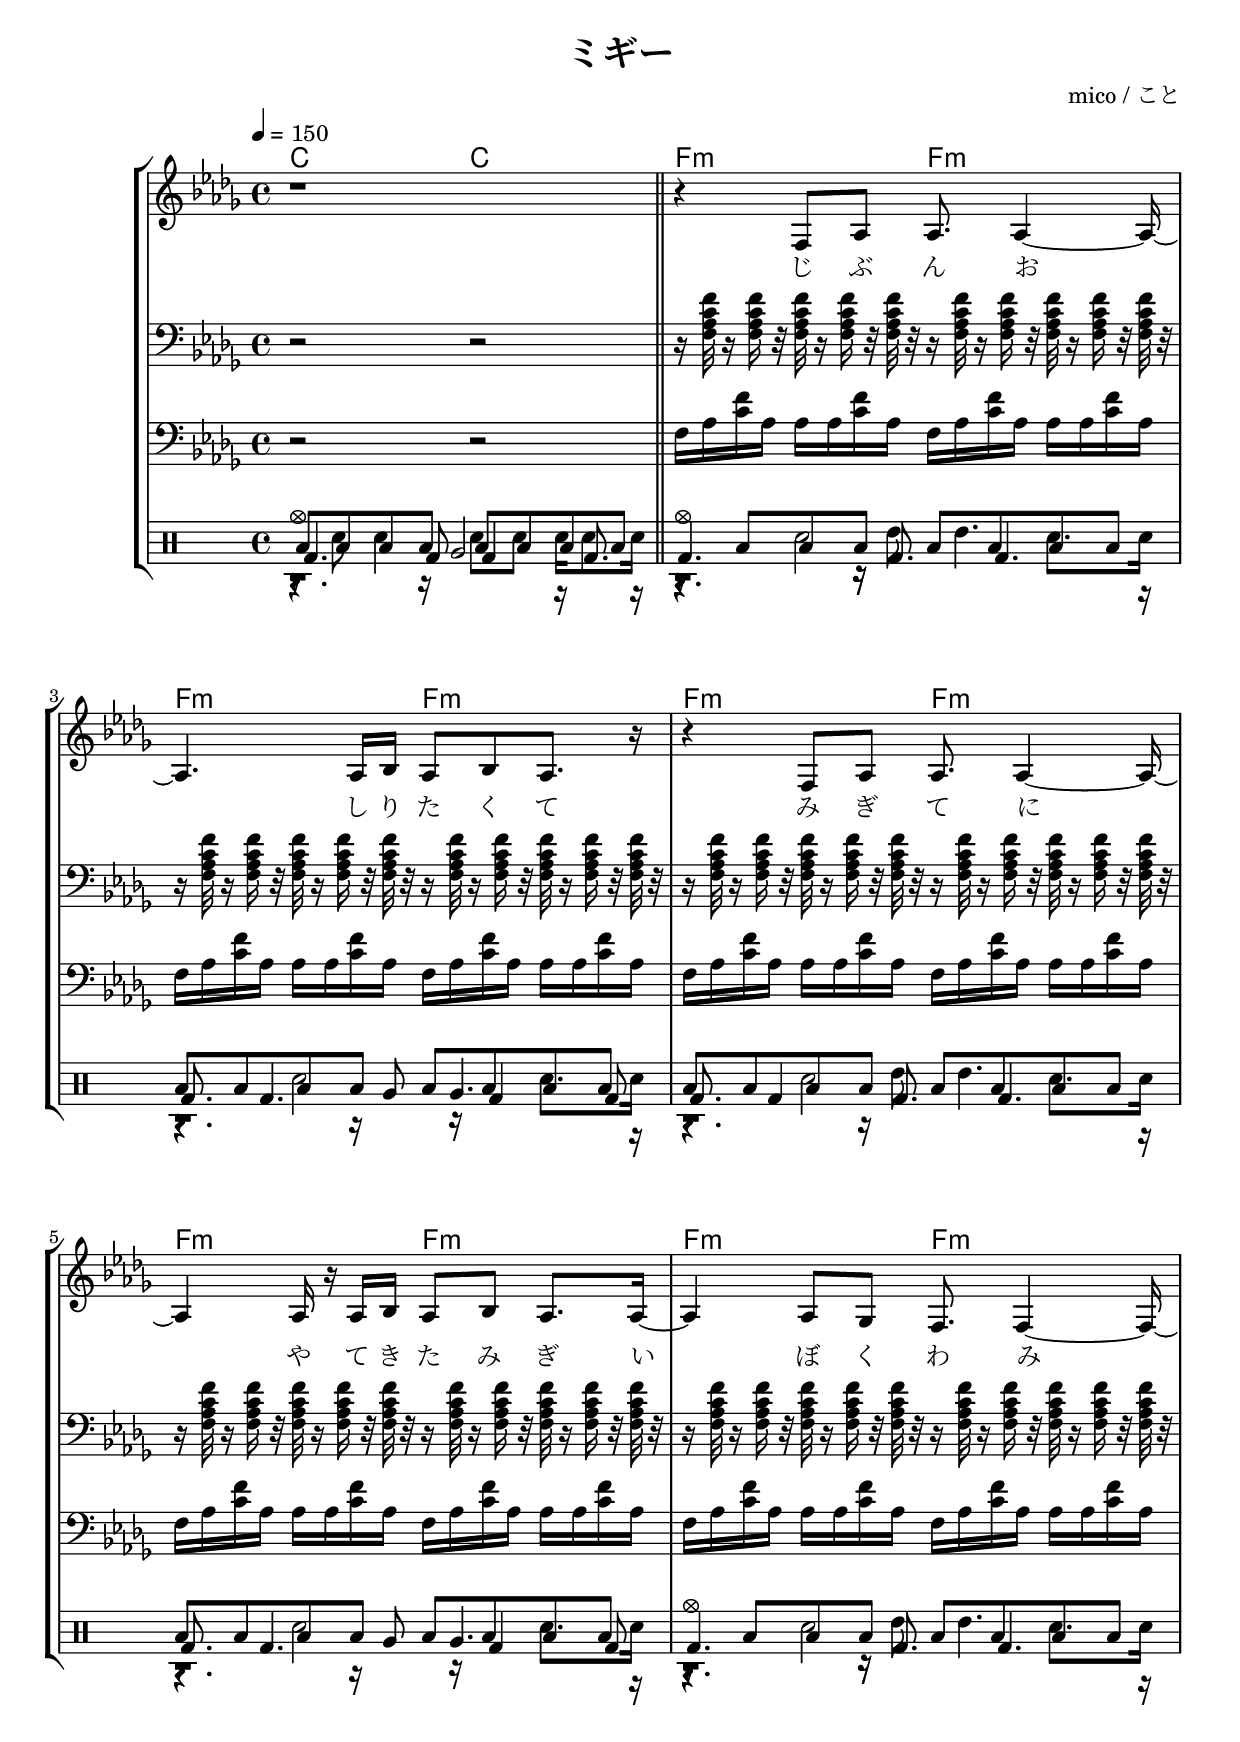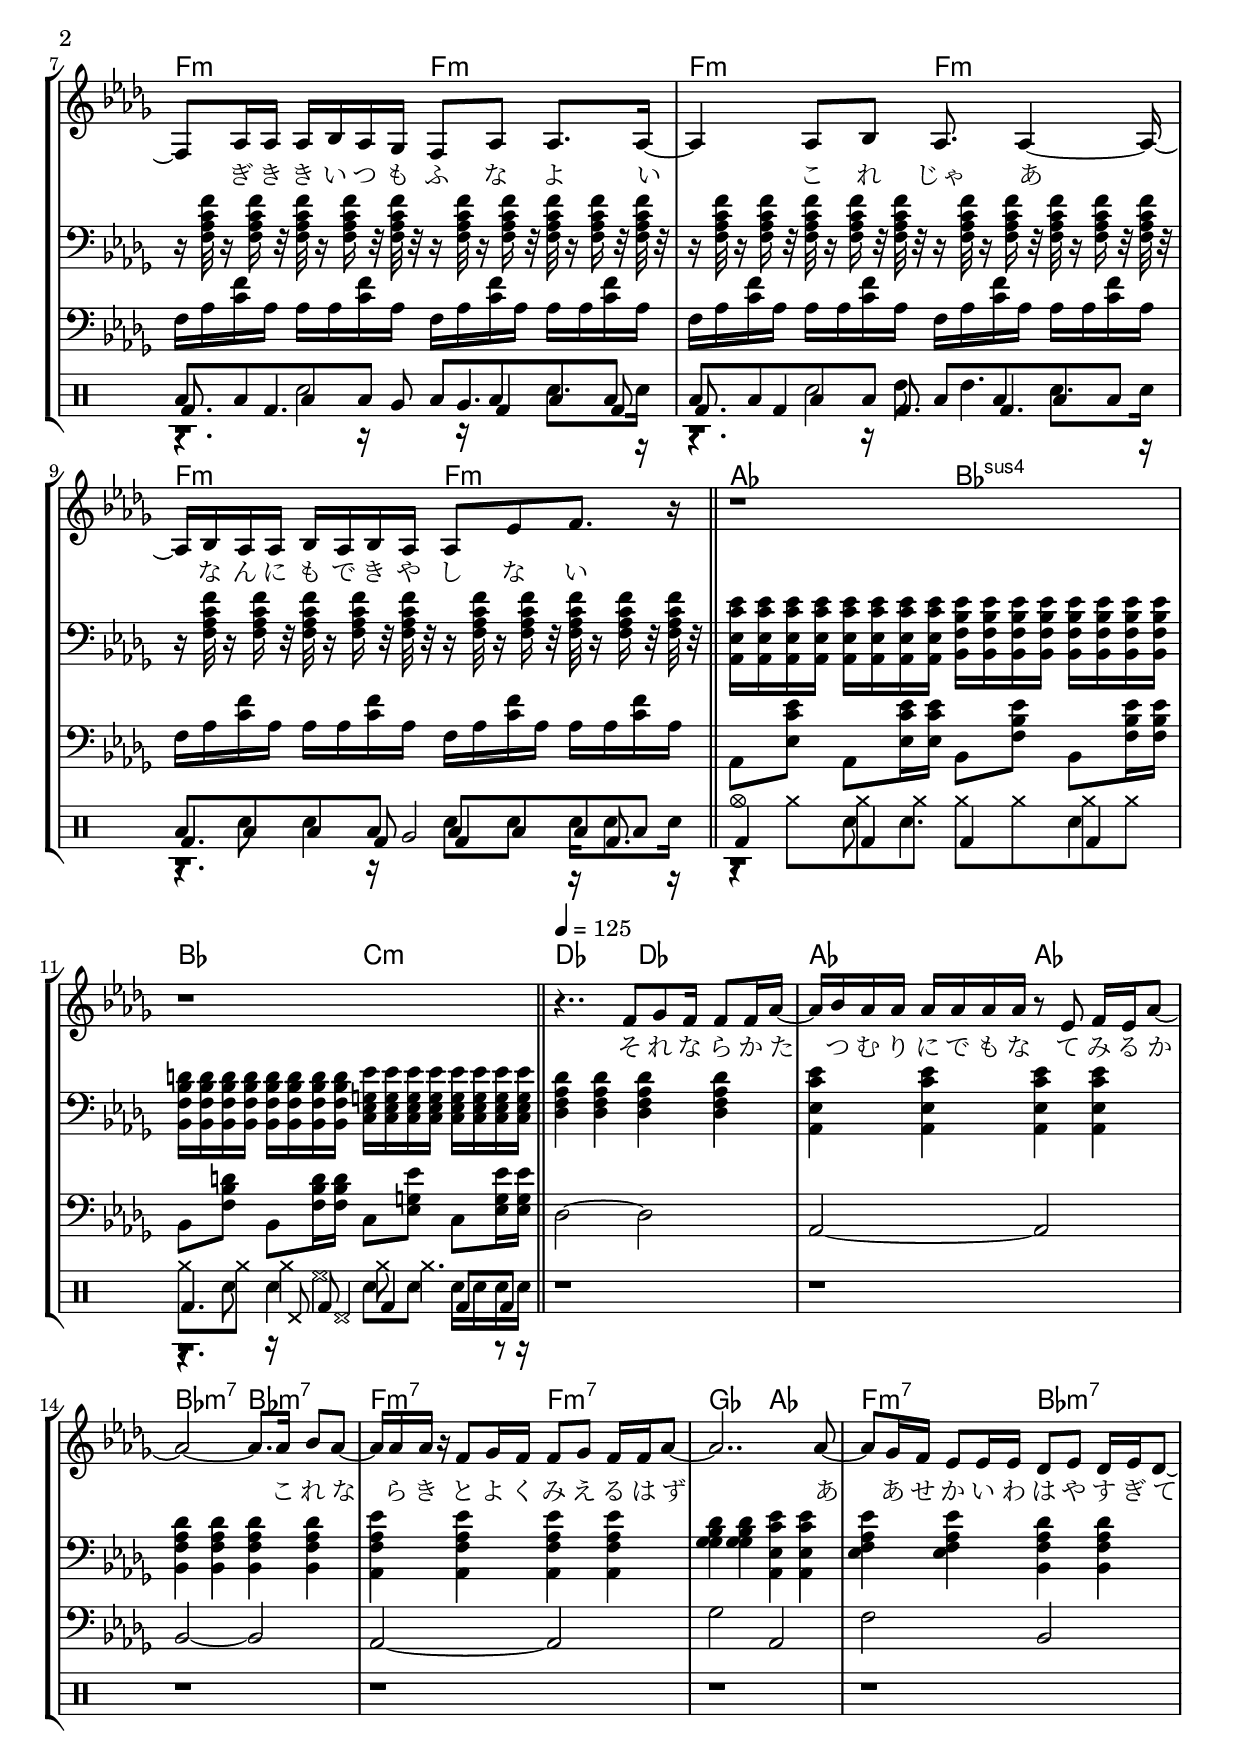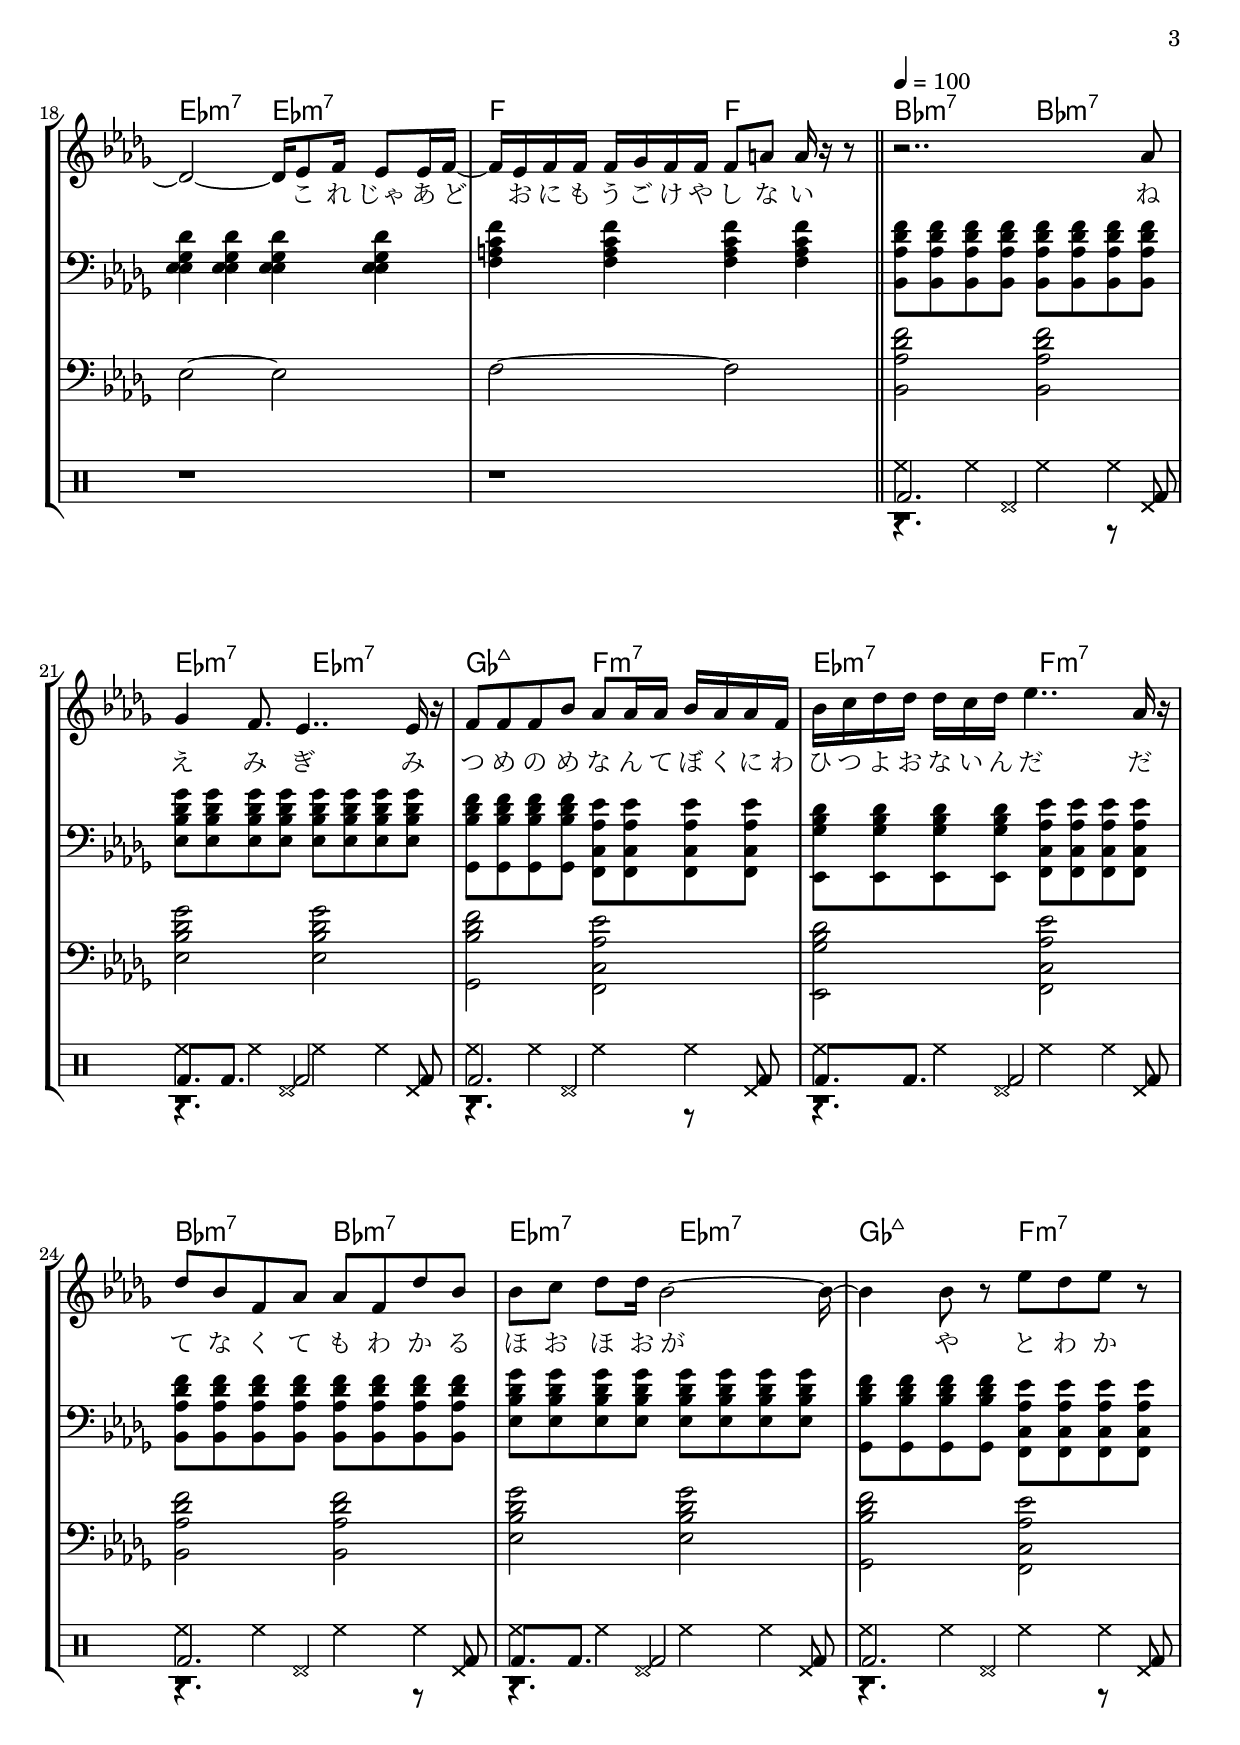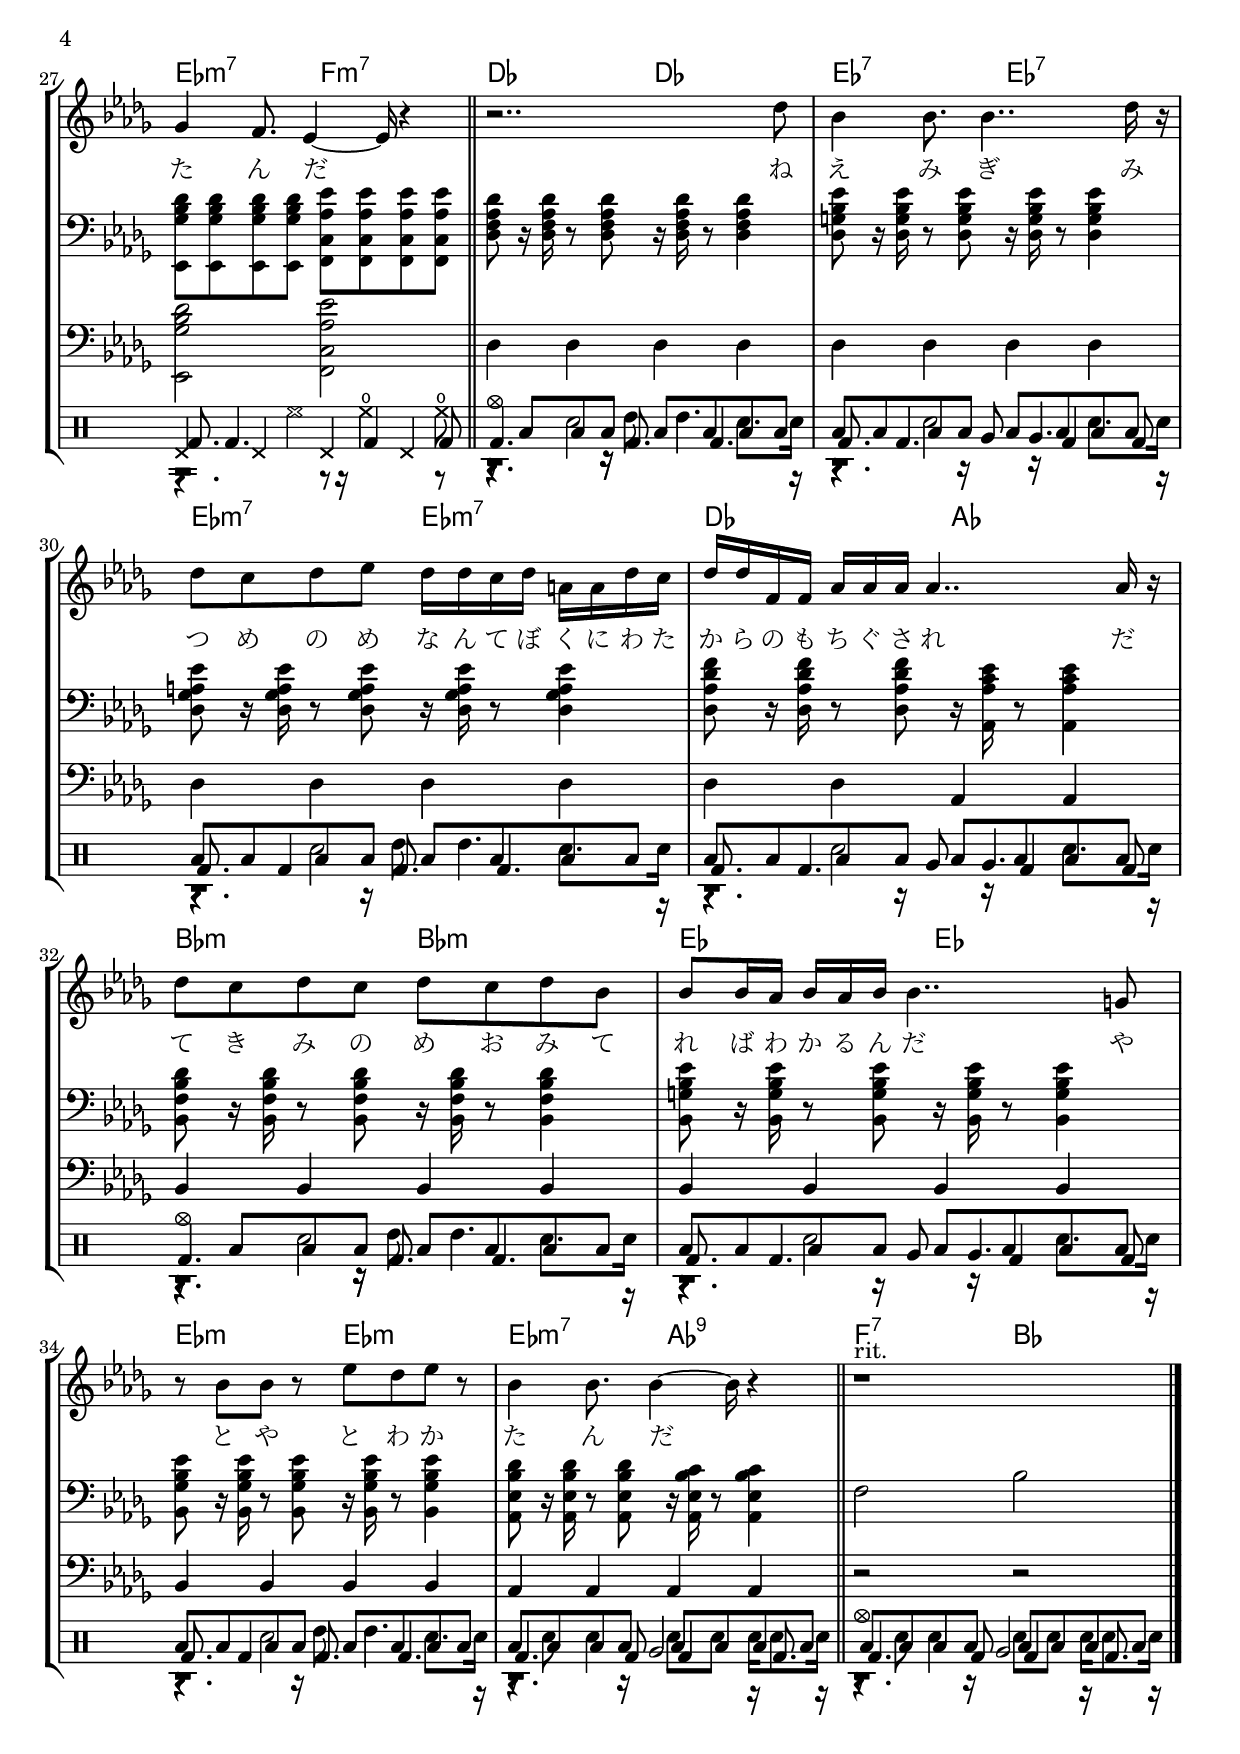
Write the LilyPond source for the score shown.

\version "2.12.1"

\header {
	title = \markup {ミギー}
	composer = \markup \center-column {"mico / こと"}
}

harmony = \chordmode {
	c2 c 

	f:m f:m f:m f:m f:m f:m f:m f:m f:m f:m f:m f:m f:m f:m f:m f:m 

	as bes:sus4 bes c:m 

	des des as as bes:min7 bes:min7 f:min7 f:min7 ges as f:min7 bes:min7 es:min7 es:min7 f f 

	bes:min7 bes:min7 es:min7 es:min7 ges:maj7 f:min7 es:min7 f:min7 bes:min7 bes:min7 es:min7 es:min7 ges:maj7 f:min7 es:min7 f:min7 

	des des es:7 es:7 es:m7 es:m7 des as bes:m bes:m es es es:m es:m es:min7 as:9 

	f:7 bes 
}

melody = {
	\key des \major
	\tempo 4 = 150
	r1   
	\set Staff.midiInstrument = #"fss0.5"
	\set Staff.midiMinimumVolume = #0.7
	\set Staff.midiMaximumVolume = #0.9
	r4 f8  as8  as8.  as4~as16~ 
	as4.  as16  bes16  as8  bes8  as8.  r16 
	r4  f8  as8  as8.  as4~as16~ 
	as4  as16  r16  as16  bes16  as8  bes8  as8.  as16~ 
	as4  as8  ges8  f8.  f4~f16~ 
	f8  as16  as16  as16  bes16  as16  ges16  f8  as8  as8.  as16~ 
	as4  as8  bes8  as8.  as4~as16~ 
	as16  bes16  as16  as16  bes16  as16  bes16  as16  as8  es'8  f'8.  r16
	r1 | r1   
	\set Staff.midiInstrument = #"fss0.29"
	\set Staff.midiMinimumVolume = #0.7
	\set Staff.midiMaximumVolume = #0.9
		\tempo 4 = 125
r4.. f'8  ges'8  f'16  f'8  f'16  as'16~ 
	as'16  bes'16  as'16  as'16  as'16  as'16  as'16  as'16  r8  es'8  f'16  es'16  as'8~ 
	as'2~as'8.  as'16  bes'8  as'8~ 
	as'16  as'16  as'16  r16  f'8  ges'16  f'16  f'8  ges'8  f'16  f'16  as'8~ 
	as'2..  as'8~ 
	as'8  ges'16  f'16  es'8  es'16  es'16  des'8  es'8  des'16  es'16  des'8~ 
	des'2~des'16  es'8  f'16  es'8  es'16  f'16~ 
	f'16  es'16  f'16  f'16  f'16  ges'16  f'16  f'16  f'8  a'8  a'16  r16  	r8 	\set Staff.midiInstrument = #"fss0.35"
	\set Staff.midiMinimumVolume = #0.7
	\set Staff.midiMaximumVolume = #0.9
		\tempo 4 = 100
r2.. as'8 
	ges'4  f'8.  es'4..  es'16  r16 
	f'8  f'8  f'8  bes'8  as'8  as'16  as'16  bes'16  as'16  as'16  f'16 
	bes'16  c''16  des''16  des''16  des''16  c''16  des''16  es''4..  as'16  r16 
	des''8  bes'8  f'8  as'8  as'8  f'8  des''8  bes'8 
	bes'8  c''8  des''8  des''16  bes'2~bes'16~ 
	bes'4  bes'8  r8  es''8  des''8  es''8  r8 
	ges'4  f'8.  es'4~es'16  	r4 	\set Staff.midiInstrument = #"mmi0.38"
	\set Staff.midiMinimumVolume = #0.7
	\set Staff.midiMaximumVolume = #0.9
	r2.. des''8 
	bes'4  bes'8.  bes'4..  des''16  r16 
	des''8  c''8  des''8  es''8  des''16  des''16  c''16  des''16  a'16  a'16  des''16  c''16 
	des''16  des''16  f'16  f'16  as'16  as'16  as'16  as'4..  as'16  r16 
	des''8  c''8  des''8  c''8  des''8  c''8  des''8  bes'8 
	bes'8  bes'16  as'16  bes'16  as'16  bes'16  bes'4..  g'8 
	r8  bes'8  bes'8  r8  es''8  des''8  es''8  r8 
	bes'4  bes'8.  bes'4~bes'16  	r4 	r1^"rit." \bar "|."
}

words = \lyricmode {
	
	じ  ぶ  ん  お  し  り  た  く  て  み  ぎ  て  に  や  て  き  た  み  ぎ  い  ぼ  く  わ  み  ぎ  き  き  い  つ  も  ふ  な  よ  い  こ  れ  じゃ  あ  な  ん  に  も  で  き  や  し  な  い  
	
	そ  れ  な  ら  か  た  つ  む  り  に  で  も  な  て  み  る  か  こ  れ  な  ら  き  と  よ  く  み  え  る  は  ず  あ  あ  せ  か  い  わ  は  や  す  ぎ  て  こ  れ  じゃ  あ  ど  お  に  も  う  ご  け  や  し  な  い  
	ね  え  み  ぎ  み  つ  め  の  め  な  ん  て  ぼ  く  に  わ  ひ  つ  よ  お  な  い  ん  だ  だ  て  な  く  て  も  わ  か  る  ほ  お  ほ  お  が  や  と  わ  か  た  ん  だ  
	ね  え  み  ぎ  み  つ  め  の  め  な  ん  て  ぼ  く  に  わ  た  か  ら  の  も  ち  ぐ  さ  れ  だ  て  き  み  の  め  お  み  て  れ  ば  わ  か  る  ん  だ  や  と  や  と  わ  か  た  ん  だ  
	
}

tempochange = {
	\tempo 4 = 150
	r1 \bar "||"
	\tempo 4 = 150
	r1 | r1 | r1 | r1 | r1 | r1 | r1 | r1 \bar "||"
	\tempo 4 = 150
	r1 | r1 \bar "||"
	\tempo 4 = 125
	r1 | r1 | r1 | r1 | r1 | r1 | r1 | r1 \bar "||"
	\tempo 4 = 100
	r1 | r1 | r1 | r1 | r1 | r1 | r1 | r1 \bar "||"
	\tempo 4 = 100
	r1 | r1 | r1 | r1 | r1 | r1 | r1 | r1 \bar "||"
	\tempo 4 = 100
	\tempo 4 = 75 r2 \tempo 4 = 66 r2 \bar "|."
}

mainacc = {
	\clef bass
	\set Staff.midiInstrument = #"Acoustic grand"
	\set Staff.midiMinimumVolume = #0.3
	\set Staff.midiMaximumVolume = #0.6
	\key des \major
	\tempo 4 = 150
	r2
	r2
	\bar "||"

	\set Staff.midiInstrument = #"Muted Trumpet"
	\set Staff.midiMinimumVolume = #0.3
	\set Staff.midiMaximumVolume = #0.6
	r16 <f as c' f'>32 r16 <f as c' f'>16 r32      <f as c' f'>32 r16      <f as c' f'>16 r32 <f as c' f'>32 r32
	r16 <f as c' f'>32 r16 <f as c' f'>16 r32      <f as c' f'>32 r16      <f as c' f'>16 r32 <f as c' f'>32 r32
	r16 <f as c' f'>32 r16 <f as c' f'>16 r32      <f as c' f'>32 r16      <f as c' f'>16 r32 <f as c' f'>32 r32
	r16 <f as c' f'>32 r16 <f as c' f'>16 r32      <f as c' f'>32 r16      <f as c' f'>16 r32 <f as c' f'>32 r32
	r16 <f as c' f'>32 r16 <f as c' f'>16 r32      <f as c' f'>32 r16      <f as c' f'>16 r32 <f as c' f'>32 r32
	r16 <f as c' f'>32 r16 <f as c' f'>16 r32      <f as c' f'>32 r16      <f as c' f'>16 r32 <f as c' f'>32 r32
	r16 <f as c' f'>32 r16 <f as c' f'>16 r32      <f as c' f'>32 r16      <f as c' f'>16 r32 <f as c' f'>32 r32
	r16 <f as c' f'>32 r16 <f as c' f'>16 r32      <f as c' f'>32 r16      <f as c' f'>16 r32 <f as c' f'>32 r32
	r16 <f as c' f'>32 r16 <f as c' f'>16 r32      <f as c' f'>32 r16      <f as c' f'>16 r32 <f as c' f'>32 r32
	r16 <f as c' f'>32 r16 <f as c' f'>16 r32      <f as c' f'>32 r16      <f as c' f'>16 r32 <f as c' f'>32 r32
	r16 <f as c' f'>32 r16 <f as c' f'>16 r32      <f as c' f'>32 r16      <f as c' f'>16 r32 <f as c' f'>32 r32
	r16 <f as c' f'>32 r16 <f as c' f'>16 r32      <f as c' f'>32 r16      <f as c' f'>16 r32 <f as c' f'>32 r32
	r16 <f as c' f'>32 r16 <f as c' f'>16 r32      <f as c' f'>32 r16      <f as c' f'>16 r32 <f as c' f'>32 r32
	r16 <f as c' f'>32 r16 <f as c' f'>16 r32      <f as c' f'>32 r16      <f as c' f'>16 r32 <f as c' f'>32 r32
	r16 <f as c' f'>32 r16 <f as c' f'>16 r32      <f as c' f'>32 r16      <f as c' f'>16 r32 <f as c' f'>32 r32
	r16 <f as c' f'>32 r16 <f as c' f'>16 r32      <f as c' f'>32 r16      <f as c' f'>16 r32 <f as c' f'>32 r32
	\bar "||"

	\set Staff.midiInstrument = #"Guitar harmonics"
	\set Staff.midiMinimumVolume = #0.3
	\set Staff.midiMaximumVolume = #0.6
	 <as, es c' es'>16 <as, es c' es'>16 <as, es c' es'>16 <as, es c' es'>16 <as, es c' es'>16 <as, es c' es'>16 <as, es c' es'>16 <as, es c' es'>16
	 <bes, f bes es'>16 <bes, f bes es'>16 <bes, f bes es'>16 <bes, f bes es'>16 <bes, f bes es'>16 <bes, f bes es'>16 <bes, f bes es'>16 <bes, f bes es'>16
	 <bes, f bes d'>16 <bes, f bes d'>16 <bes, f bes d'>16 <bes, f bes d'>16 <bes, f bes d'>16 <bes, f bes d'>16 <bes, f bes d'>16 <bes, f bes d'>16
	 <c es g es'>16 <c es g es'>16 <c es g es'>16 <c es g es'>16 <c es g es'>16 <c es g es'>16 <c es g es'>16 <c es g es'>16
	\bar "||"

	\set Staff.midiInstrument = #"Vibraphone"
	\set Staff.midiMinimumVolume = #0.3
	\set Staff.midiMaximumVolume = #0.6
	\tempo 4 = 125
	<des f as des'>4 <des f as des'>4
	<des f as des'>4 <des f as des'>4
	<as, es c' es'>4 <as, es c' es'>4
	<as, es c' es'>4 <as, es c' es'>4
	<bes, f as des'>4 <bes, f as des'>4
	<bes, f as des'>4 <bes, f as des'>4
	<as, f as es'>4 <as, f as es'>4
	<as, f as es'>4 <as, f as es'>4
	<ges ges bes des'>4 <ges ges bes des'>4
	<as, es c' es'>4 <as, es c' es'>4
	<f es as es'>4 <f es as es'>4
	<bes, f as des'>4 <bes, f as des'>4
	<es es ges des'>4 <es es ges des'>4
	<es es ges des'>4 <es es ges des'>4
	<f a c' f'>4 <f a c' f'>4
	<f a c' f'>4 <f a c' f'>4
	\bar "||"

	\set Staff.midiInstrument = #"orchestral strings"
	\set Staff.midiMinimumVolume = #0.3
	\set Staff.midiMaximumVolume = #0.6
	\tempo 4 = 100
	<bes, as des' f'>8 <bes, as des' f'>8 <bes, as des' f'>8 <bes, as des' f'>8
	<bes, as des' f'>8 <bes, as des' f'>8 <bes, as des' f'>8 <bes, as des' f'>8
	<es bes des' ges'>8 <es bes des' ges'>8 <es bes des' ges'>8 <es bes des' ges'>8
	<es bes des' ges'>8 <es bes des' ges'>8 <es bes des' ges'>8 <es bes des' ges'>8
	<ges, bes des' f'>8 <ges, bes des' f'>8 <ges, bes des' f'>8 <ges, bes des' f'>8
	<f, c as es'>8 <f, c as es'>8 <f, c as es'>8 <f, c as es'>8
	<es, ges bes des'>8 <es, ges bes des'>8 <es, ges bes des'>8 <es, ges bes des'>8
	<f, c as es'>8 <f, c as es'>8 <f, c as es'>8 <f, c as es'>8
	<bes, as des' f'>8 <bes, as des' f'>8 <bes, as des' f'>8 <bes, as des' f'>8
	<bes, as des' f'>8 <bes, as des' f'>8 <bes, as des' f'>8 <bes, as des' f'>8
	<es bes des' ges'>8 <es bes des' ges'>8 <es bes des' ges'>8 <es bes des' ges'>8
	<es bes des' ges'>8 <es bes des' ges'>8 <es bes des' ges'>8 <es bes des' ges'>8
	<ges, bes des' f'>8 <ges, bes des' f'>8 <ges, bes des' f'>8 <ges, bes des' f'>8
	<f, c as es'>8 <f, c as es'>8 <f, c as es'>8 <f, c as es'>8
	<es, ges bes des'>8 <es, ges bes des'>8 <es, ges bes des'>8 <es, ges bes des'>8
	<f, c as es'>8 <f, c as es'>8 <f, c as es'>8 <f, c as es'>8
	\bar "||"

	\set Staff.midiInstrument = #"FX 3 (crystal)"
	\set Staff.midiMinimumVolume = #0.3
	\set Staff.midiMaximumVolume = #0.6
	<des f as des'>8 r16 <des f as des'>16 r8     <des f as des'>8
	r16 <des f as des'>16 r8     <des f as des'>4
	<des g bes es'>8 r16 <des g bes es'>16 r8     <des g bes es'>8
	r16 <des g bes es'>16 r8     <des g bes es'>4
	<des ges a es'>8 r16 <des ges a es'>16 r8     <des ges a es'>8
	r16 <des ges a es'>16 r8     <des ges a es'>4
	<des as des' f'>8 r16 <des as des' f'>16 r8     <des as des' f'>8
	r16 <as, as c' es'>16 r8     <as, as c' es'>4
	<bes, f bes des'>8 r16 <bes, f bes des'>16 r8     <bes, f bes des'>8
	r16 <bes, f bes des'>16 r8     <bes, f bes des'>4
	<bes, g bes es'>8 r16 <bes, g bes es'>16 r8     <bes, g bes es'>8
	r16 <bes, g bes es'>16 r8     <bes, g bes es'>4
	<bes, ges bes es'>8 r16 <bes, ges bes es'>16 r8     <bes, ges bes es'>8
	r16 <bes, ges bes es'>16 r8     <bes, ges bes es'>4
	<as, es bes des'>8 r16 <as, es bes des'>16 r8     <as, es bes des'>8
	r16 <as, es bes c'>16 r8     <as, es bes c'>4
	\bar "||"

	\set Staff.midiInstrument = #"Voice Oohs"
	\set Staff.midiMinimumVolume = #0.3
	\set Staff.midiMaximumVolume = #0.6
	f2
	bes2
	\bar "|."
}

subacc = {
	\clef bass
	\set Staff.midiInstrument = #"Acoustic grand"
	\set Staff.midiMinimumVolume = #0.3
	\set Staff.midiMaximumVolume = #0.6
	\key des \major
	\tempo 4 = 150
	r2
	r2
	\bar "||"

	\set Staff.midiInstrument = #"Seashore"
	\set Staff.midiMinimumVolume = #0.3
	\set Staff.midiMaximumVolume = #0.6
	f16 as <c' f'> as as as <c' f'> as
	f16 as <c' f'> as as as <c' f'> as
	f16 as <c' f'> as as as <c' f'> as
	f16 as <c' f'> as as as <c' f'> as
	f16 as <c' f'> as as as <c' f'> as
	f16 as <c' f'> as as as <c' f'> as
	f16 as <c' f'> as as as <c' f'> as
	f16 as <c' f'> as as as <c' f'> as
	f16 as <c' f'> as as as <c' f'> as
	f16 as <c' f'> as as as <c' f'> as
	f16 as <c' f'> as as as <c' f'> as
	f16 as <c' f'> as as as <c' f'> as
	f16 as <c' f'> as as as <c' f'> as
	f16 as <c' f'> as as as <c' f'> as
	f16 as <c' f'> as as as <c' f'> as
	f16 as <c' f'> as as as <c' f'> as
	\bar "||"

	\set Staff.midiInstrument = #"Celesta"
	\set Staff.midiMinimumVolume = #0.3
	\set Staff.midiMaximumVolume = #0.6
	as,8 <es c' es'> as, <es c' es'>16 <es c' es'>
	bes,8 <f bes es'> bes, <f bes es'>16 <f bes es'>
	bes,8 <f bes d'> bes, <f bes d'>16 <f bes d'>
	c8 <es g es'> c <es g es'>16 <es g es'>
	\bar "||"

	\set Staff.midiInstrument = #"Lead 1 (square)"
	\set Staff.midiMinimumVolume = #0.3
	\set Staff.midiMaximumVolume = #0.6
	\tempo 4 = 125
	des2
	~des2
	as,2
	~as,2
	bes,2
	~bes,2
	as,2
	~as,2
	ges2
	~as,2
	f2
	~bes,2
	es2
	~es2
	f2
	~f2
	\bar "||"

	\set Staff.midiInstrument = #"Pad 1 (new age)"
	\set Staff.midiMinimumVolume = #0.3
	\set Staff.midiMaximumVolume = #0.6
	\tempo 4 = 100
	<bes, as des' f'>2
	<bes, as des' f'>2
	<es bes des' ges'>2
	<es bes des' ges'>2
	<ges, bes des' f'>2
	<f, c as es'>2
	<es, ges bes des'>2
	<f, c as es'>2
	<bes, as des' f'>2
	<bes, as des' f'>2
	<es bes des' ges'>2
	<es bes des' ges'>2
	<ges, bes des' f'>2
	<f, c as es'>2
	<es, ges bes des'>2
	<f, c as es'>2
	\bar "||"

	\set Staff.midiInstrument = #"Tuba"
	\set Staff.midiMinimumVolume = #0.3
	\set Staff.midiMaximumVolume = #0.6
	des4 des4
	des4 des4
	des4 des4
	des4 des4
	des4 des4
	des4 des4
	des4 des4
	as,4 as,4
	bes,4 bes,4
	bes,4 bes,4
	bes,4 bes,4
	bes,4 bes,4
	bes,4 bes,4
	bes,4 bes,4
	as,4 as,4
	as,4 as,4
	\bar "||"

	\set Staff.midiInstrument = #"Acoustic grand"
	\set Staff.midiMinimumVolume = #0.3
	\set Staff.midiMaximumVolume = #0.6
	r2
	r2
	\bar "|."
}

percA = {
	\drummode {
	r8 sn8 sn4 sn8 sn8 sn16 sn8 sn16  \bar "||"
	r4 sn2 sn8. sn16  |r4 sn2 sn8. sn16  |r4 sn2 sn8. sn16  |r4 sn2 sn8. sn16  |r4 sn2 sn8. sn16  |r4 sn2 sn8. sn16  |r4 sn2 sn8. sn16  |r8 sn8 sn4 sn8 sn8 sn16 sn8 sn16  \bar "||"
	r8 cymr8 cymr8 cymr8 cymr8 cymr8 cymr8 cymr8  |cymr8 cymr8 cymr4 cymr8 cymr4.  \bar "||"
	r1 |r1 |r1 |r1 |r1 |r1 |r1 |r1 \bar "||"
	r1  |r1  |r1  |r1  |r1  |r1  |r1  |r2 r8 hho4 hho8  \bar "||"
	r4 sn2 sn8. sn16  |r4 sn2 sn8. sn16  |r4 sn2 sn8. sn16  |r4 sn2 sn8. sn16  |r4 sn2 sn8. sn16  |r4 sn2 sn8. sn16  |r4 sn2 sn8. sn16  |r8 sn8 sn4 sn8 sn8 sn16 sn8 sn16  \bar "||"
	r8 sn8 sn4 sn8 sn8 sn16 sn8 sn16  \bar "|."
	}
}

percB = {
	\drummode {
	r1  \bar "||"
	r4. r16 tommh8 tommh4. r16  |r1  |r4. r16 tommh8 tommh4. r16  |r1  |r4. r16 tommh8 tommh4. r16  |r1  |r4. r16 tommh8 tommh4. r16  |r1  \bar "||"
	r4 sn8 sn4. sn4  |r8 sn8 sn4 sn8 sn8 sn16 sn16 sn16 sn16  \bar "||"
	r1 |r1 |r1 |r1 |r1 |r1 |r1 |r1 \bar "||"
	r4. hhp2 hhp8  |r4. hhp2 hhp8  |r4. hhp2 hhp8  |r4. hhp2 hhp8  |r4. hhp2 hhp8  |r4. hhp2 hhp8  |r4. hhp2 hhp8  |hhp4 hhp4 hhp4 hhp4  \bar "||"
	r4. r16 tommh8 tommh4. r16  |r1  |r4. r16 tommh8 tommh4. r16  |r1  |r4. r16 tommh8 tommh4. r16  |r1  |r4. r16 tommh8 tommh4. r16  |r1  \bar "||"
	r1  \bar "|."
	}
}

percC = {
	\drummode {
	toml8 toml8 toml8 toml8 toml8 toml8 toml8 toml8  \bar "||"
	r8 toml8 toml8 toml8 toml8 toml8 toml8 toml8  |toml8 toml8 toml8 toml8 toml8 toml8 toml8 toml8  |toml8 toml8 toml8 toml8 toml8 toml8 toml8 toml8  |toml8 toml8 toml8 toml8 toml8 toml8 toml8 toml8  |r8 toml8 toml8 toml8 toml8 toml8 toml8 toml8  |toml8 toml8 toml8 toml8 toml8 toml8 toml8 toml8  |toml8 toml8 toml8 toml8 toml8 toml8 toml8 toml8  |toml8 toml8 toml8 toml8 toml8 toml8 toml8 toml8  \bar "||"
	bd4 bd4 bd4 bd4  |bd4. bd8 bd4 bd8 bd8  \bar "||"
	r1 |r1 |r1 |r1 |r1 |r1 |r1 |r1 \bar "||"
	hh4 hh4 hh4 hh4  |hh4 hh4 hh4 hh4  |hh4 hh4 hh4 hh4  |hh4 hh4 hh4 hh4  |hh4 hh4 hh4 hh4  |hh4 hh4 hh4 hh4  |hh4 hh4 hh4 hh4  |r4. hh2 r8  \bar "||"
	r8 toml8 toml8 toml8 toml8 toml8 toml8 toml8  |toml8 toml8 toml8 toml8 toml8 toml8 toml8 toml8  |toml8 toml8 toml8 toml8 toml8 toml8 toml8 toml8  |toml8 toml8 toml8 toml8 toml8 toml8 toml8 toml8  |r8 toml8 toml8 toml8 toml8 toml8 toml8 toml8  |toml8 toml8 toml8 toml8 toml8 toml8 toml8 toml8  |toml8 toml8 toml8 toml8 toml8 toml8 toml8 toml8  |toml8 toml8 toml8 toml8 toml8 toml8 toml8 toml8  \bar "||"
	toml8 toml8 toml8 toml8 toml8 toml8 toml8 toml8  \bar "|."
	}
}

percD = {
	\drummode {
	r4. r16 tomfh2 r16  \bar "||"
	r1  |r4. r16 tomfh8 tomfh4. r16  |r1  |r4. r16 tomfh8 tomfh4. r16  |r1  |r4. r16 tomfh8 tomfh4. r16  |r1  |r4. r16 tomfh2 r16  \bar "||"
	cymc1  |r1 \bar "||"
	r1 |r1 |r1 |r1 |r1 |r1 |r1 |r1 \bar "||"
	bd2. r8 bd8  |bd8. bd8. bd2 bd8  |bd2. r8 bd8  |bd8. bd8. bd2 bd8  |bd2. r8 bd8  |bd8. bd8. bd2 bd8  |bd2. r8 bd8  |bd8. bd4. r16 bd4 bd8  \bar "||"
	r1  |r4. r16 tomfh8 tomfh4. r16  |r1  |r4. r16 tomfh8 tomfh4. r16  |r1  |r4. r16 tomfh8 tomfh4. r16  |r1  |r4. r16 tomfh2 r16  \bar "||"
	r4. r16 tomfh2 r16  \bar "|."
	}
}

percE = {
	\drummode {
	bd4. bd8 bd4 r16 bd8.  \bar "||"
	bd4. r16 bd8. bd4.  |bd8. bd4. r16 bd4 bd8  |bd8. bd4 bd8. bd4.  |bd8. bd4. r16 bd4 bd8  |bd4. r16 bd8. bd4.  |bd8. bd4. r16 bd4 bd8  |bd8. bd4 bd8. bd4.  |bd4. bd8 bd4 r16 bd8.  \bar "||"
	r1 |r4 r16 hhp8 hhp2 r16  \bar "||"
	r1 |r1 |r1 |r1 |r1 |r1 |r1 |r1 \bar "||"
	r1 | r1 | r1 | r1 | r1 | r1 | r1 | r1 \bar "||"
	bd4. r16 bd8. bd4.  |bd8. bd4. r16 bd4 bd8  |bd8. bd4 bd8. bd4.  |bd8. bd4. r16 bd4 bd8  |bd4. r16 bd8. bd4.  |bd8. bd4. r16 bd4 bd8  |bd8. bd4 bd8. bd4.  |bd4. bd8 bd4 r16 bd8.  \bar "||"
	bd4. bd8 bd4 r16 bd8.  \bar "|."
	}
}

percF = {
	\drummode {
	cymc1  \bar "||"
	cymc1  |r1 |r1 |r1 |cymc1  |r1 |r1 |r1 \bar "||"
	r1 |r4. hh2 r8  \bar "||"
	r1 | r1 | r1 | r1 | r1 | r1 | r1 | r1 \bar "||"
	r1 | r1 | r1 | r1 | r1 | r1 | r1 | r1 \bar "||"
	cymc1  |r1 |r1 |r1 |cymc1  |r1 |r1 |r1 \bar "||"
	cymc1  \bar "|."
	}
}

\score {
	<<
		\new StaffGroup <<
			\new ChordNames {\harmony}
			\new Voice = "melody" {\melody}
			\new Lyrics \lyricsto "melody" \words
			\new Staff = "mainacc" {\mainacc}
			\new Staff = "subacc" {\subacc}
			\new DrumStaff <<
				\new DrumVoice {\percA}
				\new DrumVoice {\percB}
				\new DrumVoice {\percC}
				\new DrumVoice {\percD}
				\new DrumVoice {\percE}
				\new DrumVoice {\percF}
			>>
		>>
	>>
	\layout { }
}
